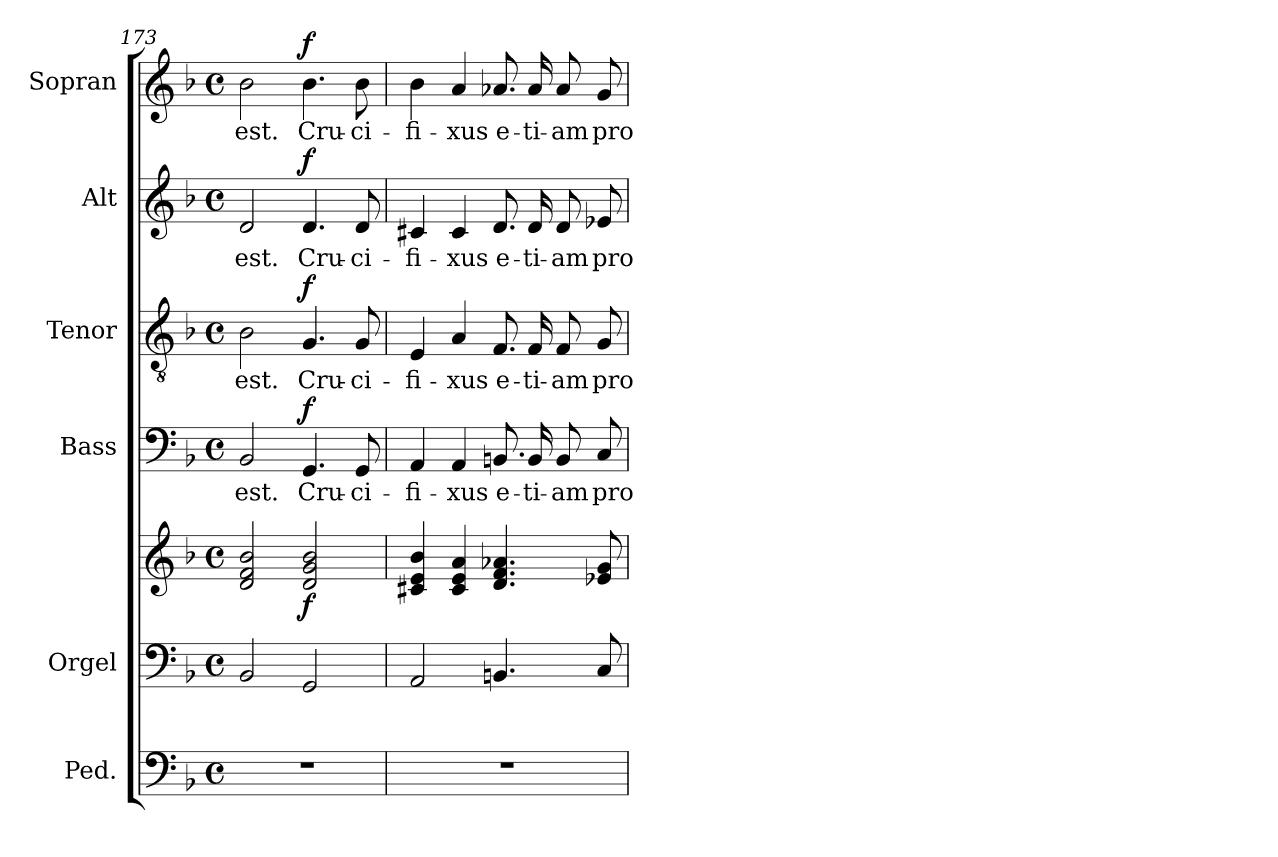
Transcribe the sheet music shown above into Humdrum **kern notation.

**kern	**kern	**kern	**dynam	**kern	**text	**dynam	**kern	**text	**dynam	**kern	**text	**dynam	**kern	**text	**dynam
*part6	*part5	*part5	*part5	*part4	*part4	*part4	*part3	*part3	*part3	*part2	*part2	*part2	*part1	*part1	*part1
*staff7	*staff6	*staff5	*staff5/6	*staff4	*staff4	*staff4	*staff3	*staff3	*staff3	*staff2	*staff2	*staff2	*staff1	*staff1	*staff1
*I"Ped.	*I"Orgel	*	*	*I"Bass	*	*	*I"Tenor	*	*	*I"Alt	*	*	*I"Sopran	*	*
*	*I'Org.	*	*	*I'B.	*	*	*I'T.	*	*	*I'A.	*	*	*I'S.	*	*
!!LO:LB:g=z
*clefF4	*clefF4	*clefG2	*	*clefF4	*	*	*clefGv2	*	*	*clefG2	*	*	*clefG2	*	*
*ITrd7c12	*	*	*	*	*	*	*	*	*	*	*	*	*	*	*
*k[b-]	*k[b-]	*k[b-]	*	*k[b-]	*	*	*k[b-]	*	*	*k[b-]	*	*	*k[b-]	*	*
*F:	*F:	*F:	*	*F:	*	*	*F:	*	*	*F:	*	*	*F:	*	*
*M4/4	*M4/4	*M4/4	*	*M4/4	*	*	*M4/4	*	*	*M4/4	*	*	*M4/4	*	*
*met(c)	*met(c)	*met(c)	*	*met(c)	*	*	*met(c)	*	*	*met(c)	*	*	*met(c)	*	*
=173	=173	=173	=173	=173	=173	=173	=173	=173	=173	=173	=173	=173	=173	=173	=173
!	!	!	!	!	!LO:LY:b	!	!	!LO:LY:b	!	!	!LO:LY:b	!	!	!LO:LY:b	!
1r	2BB-/	2d/ 2f/ 2b-/	.	2BB-/	est.	.	2B-\	est.	.	2d/	est.	.	2b-\	est.	.
!	!	!	!LO:DY:b	!	!LO:LY:b	!LO:DY:a	!	!LO:LY:b	!LO:DY:a	!	!LO:LY:b	!LO:DY:a	!	!LO:LY:b	!LO:DY:a
.	2GG/	2d/ 2g/ 2b-/	f	4.GG/	Cru-	f	4.G/	Cru-	f	4.d/	Cru-	f	4.b-\	Cru-	f
!	!	!	!	!	!LO:LY:b	!	!	!LO:LY:b	!	!	!LO:LY:b	!	!	!LO:LY:b	!
.	.	.	.	8GG/	-ci-	.	8G/	-ci-	.	8d/	-ci-	.	8b-\	-ci-	.
=174	=174	=174	=174	=174	=174	=174	=174	=174	=174	=174	=174	=174	=174	=174	=174
!	!	!	!	!	!LO:LY:b	!	!	!LO:LY:b	!	!	!LO:LY:b	!	!	!LO:LY:b	!
1r	2AA/	4c#X/ 4e/ 4b-/	.	4AA/	-fi-	.	4E/	-fi-	.	4c#X/	-fi-	.	4b-\	-fi-	.
!	!	!	!	!	!LO:LY:b	!	!	!LO:LY:b	!	!	!LO:LY:b	!	!	!LO:LY:b	!
.	.	4c#/ 4e/ 4a/	.	4AA/	-xus	.	4A/	-xus	.	4c#/	-xus	.	4a/	-xus	.
!	!	!	!	!	!LO:LY:b	!	!	!LO:LY:b	!	!	!LO:LY:b	!	!	!LO:LY:b	!
.	4.BBn/	4.d/ 4.f/ 4.a-X/	.	8.BBn/	e-	.	8.F/	e-	.	8.d/	e-	.	8.a-X/	e-	.
!	!	!	!	!	!LO:LY:b	!	!	!LO:LY:b	!	!	!LO:LY:b	!	!	!LO:LY:b	!
.	.	.	.	16BB/	-ti-	.	16F/	-ti-	.	16d/	-ti-	.	16a-/	-ti-	.
!	!	!	!	!	!LO:LY:b	!	!	!LO:LY:b	!	!	!LO:LY:b	!	!	!LO:LY:b	!
.	.	.	.	8BB/	-am	.	8F/	-am	.	8d/	-am	.	8a-/	-am	.
!	!	!	!	!	!LO:LY:b	!	!	!LO:LY:b	!	!	!LO:LY:b	!	!	!LO:LY:b	!
.	8C/	8e-X/ 8g/	.	8C/	pro	.	8G/	pro	.	8e-X/	pro	.	8g/	pro	.
=	=	=	=	=	=	=	=	=	=	=	=	=	=	=	=
*-	*-	*-	*-	*-	*-	*-	*-	*-	*-	*-	*-	*-	*-	*-	*-
